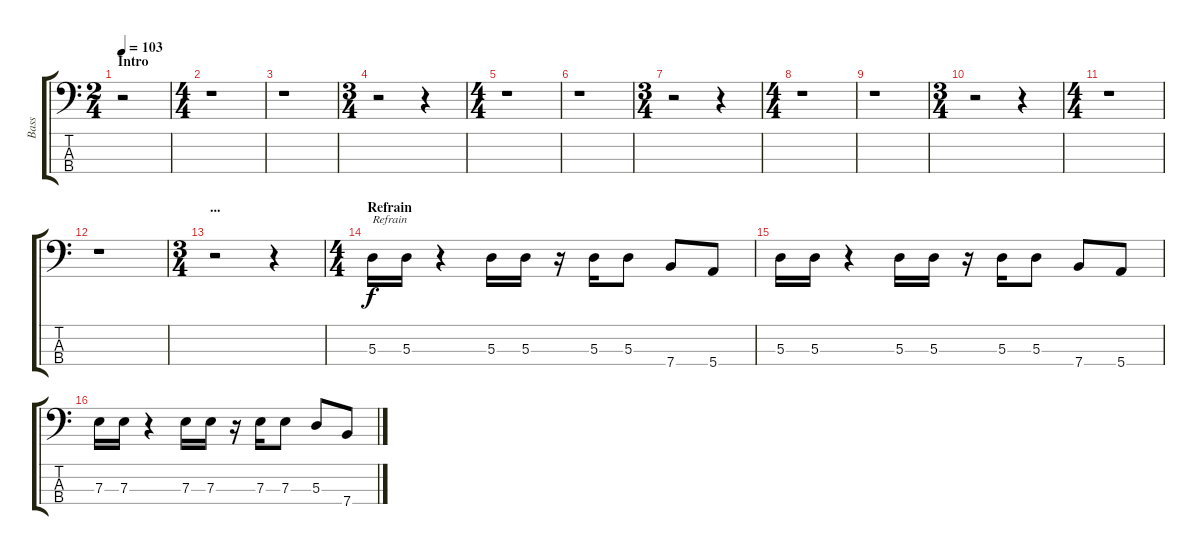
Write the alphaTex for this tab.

\track ("Bass" "Bass") {instrument electricbasspick}
\staff {score tabs}
\tuning (G2 D2 A1 E1) {hide}
\ts (2 4)
\section ("" "Intro")
\tempo 103
\clef f4
\ks c
r.2{dy f instrument electricbasspick} |
\ts (4 4)
r.1 |
r.1 |
\ts (3 4)
r.2 r.4 |
\ts (4 4)
r.1 |
r.1 |
\ts (3 4)
r.2 r.4 |
\ts (4 4)
r.1 |
r.1 |
\ts (3 4)
r.2 r.4 |
\ts (4 4)
r.1 |
r.1 |
\ts (3 4)
\section ("" "...")
r.2 r.4 |
\ts (4 4)
\section ("" "Refrain")
5.3.16{txt "Refrain"} 5.3.16 r.4 5.3.16 5.3.16 r.16 5.3.16 5.3.8 7.4.8 5.4.8 |
5.3.16 5.3.16 r.4 5.3.16 5.3.16 r.16 5.3.16 5.3.8 7.4.8 5.4.8 |
7.3.16 7.3.16 r.4 7.3.16 7.3.16 r.16 7.3.16 7.3.8 5.3.8 7.4.8
